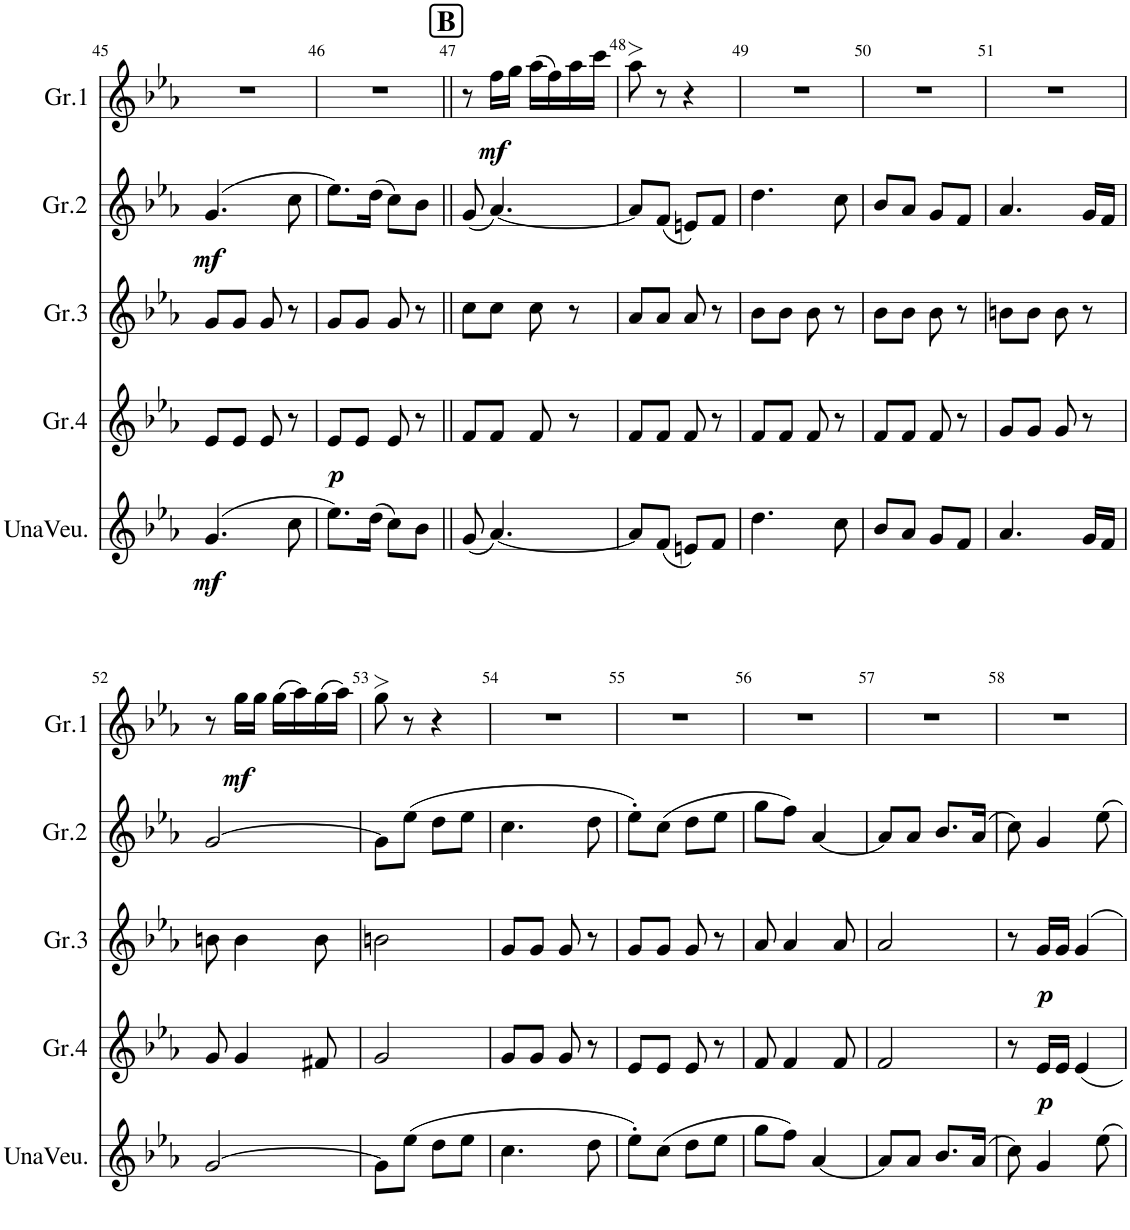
**kern	**dynam	**kern	**dynam	**kern	**dynam	**kern	**dynam	**kern	**dynam
*part5	*part5	*part4	*part4	*part3	*part3	*part2	*part2	*part1	*part1
*staff5	*staff5	*staff4	*staff4	*staff3	*staff3	*staff2	*staff2	*staff1	*staff1
*I"Unificació una veu	*	*I"Gralla4	*	*I"Gralla3	*	*I"Gralla2	*	*I"Gralla1	*
*I'UnaVeu.	*	*I'Gr.4	*	*I'Gr.3	*	*I'Gr.2	*	*I'Gr.1	*
!!LO:PB:g=z
*clefG2	*	*clefG2	*	*clefG2	*	*clefG2	*	*clefG2	*
*	*	*	*	*ITrd1c2	*	*	*	*	*
*k[b-e-a-]	*	*k[b-e-a-]	*	*k[b-e-a-]	*	*k[b-e-a-]	*	*k[b-e-a-]	*
*M2/4	*	*M2/4	*	*M2/4	*	*M2/4	*	*M2/4	*
=45	=45	=45	=45	=45	=45	=45	=45	=45	=45
!	!LO:DY:b	!	!	!	!	!	!LO:DY:b	!	!
(4.g/	mf	8e-/L	.	8g/L	.	(4.g/	mf	2r	.
.	.	8e-/J	.	8g/J	.	.	.	.	.
.	.	8e-/	.	8g/	.	.	.	.	.
8cc\	.	8r	.	8r	.	8cc\	.	.	.
=46	=46	=46	=46	=46	=46	=46	=46	=46	=46
!	!	!	!LO:DY:b	!	!	!	!	!	!
8.ee-\L)	.	8e-/L	p	8g/L	.	8.ee-\L)	.	2r	.
.	.	8e-/J	.	8g/J	.	.	.	.	.
(16dd\Jk	.	.	.	.	.	(16dd\Jk	.	.	.
8cc\L)	.	8e-/	.	8g/	.	8cc\L)	.	.	.
8b-\J	.	8r	.	8r	.	8b-\J	.	.	.
!!LO:REH:place=s1:a:B:cj:fs=14:t=B:qo=0.5
=47||	=47||	=47||	=47||	=47||	=47||	=47||	=47||	=47||	=47||
(8g/	.	8f/L	.	8cc\L	.	(8g/	.	8r	.
!	!	!	!	!	!	!	!	!	!LO:DY:b
[4.a-/)	.	8f/J	.	8cc\J	.	[4.a-/)	.	16ff\LL	mf
.	.	.	.	.	.	.	.	16gg\JJ	.
.	.	8f/	.	8cc\	.	.	.	(16aa-\LL	.
.	.	.	.	.	.	.	.	16ff\)	.
.	.	8r	.	8r	.	.	.	16aa-\	.
.	.	.	.	.	.	.	.	16ccc\JJ	.
=48	=48	=48	=48	=48	=48	=48	=48	=48	=48
8a-/L]	.	8f/L	.	8a-/L	.	8a-/L]	.	8aa->\	.
(8f/J	.	8f/J	.	8a-/J	.	(8f/J	.	8r	.
8en/L)	.	8f/	.	8a-/	.	8en/L)	.	4r	.
8f/J	.	8r	.	8r	.	8f/J	.	.	.
=49	=49	=49	=49	=49	=49	=49	=49	=49	=49
4.dd\	.	8f/L	.	8b-\L	.	4.dd\	.	2r	.
.	.	8f/J	.	8b-\J	.	.	.	.	.
.	.	8f/	.	8b-\	.	.	.	.	.
8cc\	.	8r	.	8r	.	8cc\	.	.	.
=50	=50	=50	=50	=50	=50	=50	=50	=50	=50
8b-/L	.	8f/L	.	8b-\L	.	8b-/L	.	2r	.
8a-/J	.	8f/J	.	8b-\J	.	8a-/J	.	.	.
8g/L	.	8f/	.	8b-\	.	8g/L	.	.	.
8f/J	.	8r	.	8r	.	8f/J	.	.	.
=51	=51	=51	=51	=51	=51	=51	=51	=51	=51
4.a-/	.	8g/L	.	8bn\L	.	4.a-/	.	2r	.
.	.	8g/J	.	8b\J	.	.	.	.	.
.	.	8g/	.	8b\	.	.	.	.	.
16g/LL	.	8r	.	8r	.	16g/LL	.	.	.
16f/JJ	.	.	.	.	.	16f/JJ	.	.	.
!!LO:LB:g=z
=52	=52	=52	=52	=52	=52	=52	=52	=52	=52
[2g/	.	8g/	.	8bn\	.	[2g/	.	8r	.
!	!	!	!	!	!	!	!	!	!LO:DY:b
.	.	4g/	.	4b\	.	.	.	16gg\LL	mf
.	.	.	.	.	.	.	.	16gg\JJ	.
.	.	.	.	.	.	.	.	(16gg\LL	.
.	.	.	.	.	.	.	.	16aa-\)	.
.	.	8f#X/	.	8b\	.	.	.	(16gg\	.
.	.	.	.	.	.	.	.	16aa-\JJ)	.
=53	=53	=53	=53	=53	=53	=53	=53	=53	=53
8g\L]	.	2g/	.	2bn\	.	8g\L]	.	8gg>\	.
(8ee-\J	.	.	.	.	.	(8ee-\J	.	8r	.
8dd\L	.	.	.	.	.	8dd\L	.	4r	.
8ee-\J	.	.	.	.	.	8ee-\J	.	.	.
=54	=54	=54	=54	=54	=54	=54	=54	=54	=54
4.cc\	.	8g/L	.	8g/L	.	4.cc\	.	2r	.
.	.	8g/J	.	8g/J	.	.	.	.	.
.	.	8g/	.	8g/	.	.	.	.	.
8dd\	.	8r	.	8r	.	8dd\	.	.	.
=55	=55	=55	=55	=55	=55	=55	=55	=55	=55
8ee-'\L)	.	8e-/L	.	8g/L	.	8ee-'\L)	.	2r	.
(8cc\J	.	8e-/J	.	8g/J	.	(8cc\J	.	.	.
8dd\L	.	8e-/	.	8g/	.	8dd\L	.	.	.
8ee-\J	.	8r	.	8r	.	8ee-\J	.	.	.
=56	=56	=56	=56	=56	=56	=56	=56	=56	=56
8gg\L	.	8f/	.	8a-/	.	8gg\L	.	2r	.
8ff\J)	.	4f/	.	4a-/	.	8ff\J)	.	.	.
[4a-/	.	.	.	.	.	[4a-/	.	.	.
.	.	8f/	.	8a-/	.	.	.	.	.
=57	=57	=57	=57	=57	=57	=57	=57	=57	=57
8a-/L]	.	2f/	.	2a-/	.	8a-/L]	.	2r	.
8a-/J	.	.	.	.	.	8a-/J	.	.	.
8.b-/L	.	.	.	.	.	8.b-/L	.	.	.
(16a-/Jk	.	.	.	.	.	(16a-/Jk	.	.	.
=58	=58	=58	=58	=58	=58	=58	=58	=58	=58
8cc\)	.	8r	.	8r	.	8cc\)	.	2r	.
!	!	!	!LO:DY:b	!	!LO:DY:b	!	!	!	!
4g/	.	16e-/LL	p	16g/LL	p	4g/	.	.	.
.	.	16e-/JJ	.	16g/JJ	.	.	.	.	.
.	.	4e-/	.	4g/	.	.	.	.	.
8ee-\	.	.	.	.	.	8ee-\	.	.	.
=	=	=	=	=	=	=	=	=	=
*-	*-	*-	*-	*-	*-	*-	*-	*-	*-
